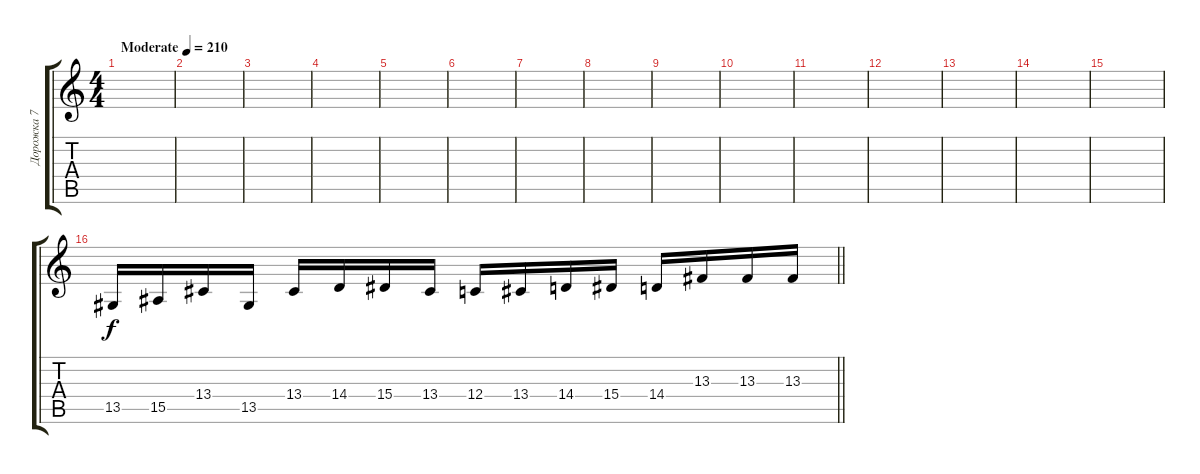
\track ("Дорожка 7" "Дорожка 7") {instrument pizzicatostrings}
\staff {score tabs}
\tuning (D4 A3 F3 C3 G2 D2) {hide}
\ts (4 4)
\tempo (210 "Moderate")
\clef g2
\ks c
|
|
|
|
|
|
|
|
|
|
|
|
|
|
|
\barLineRight lightlight
13.5.16 15.5.16 13.4.16 13.5.16 13.4.16 14.4.16 15.4.16 13.4.16 12.4.16 13.4.16 14.4.16 15.4.16 14.4.16 13.3.16 13.3.16 13.3.16
